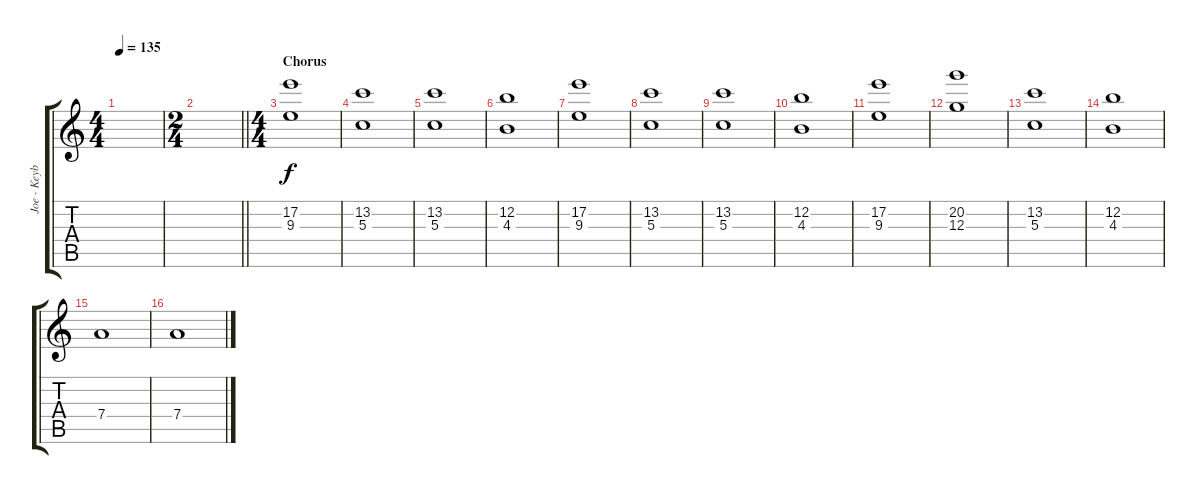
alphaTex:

\track ("Joe - Keyboards" "Joe - Keyb") {instrument guitarharmonics}
\staff {score tabs}
\tuning (E4 B3 G3 D3 A2 E2) {hide}
\ts (4 4)
\tempo 135
\clef g2
\ks c
|
\ts (2 4)
\barLineRight lightlight
|
\ts (4 4)
\section ("" "Chorus")
(17.2 9.3).1 |
(13.2 5.3).1 |
(13.2 5.3).1 |
(12.2 4.3).1 |
(17.2 9.3).1 |
(13.2 5.3).1 |
(13.2 5.3).1 |
(12.2 4.3).1 |
(17.2 9.3).1 |
(20.2 12.3).1 |
(13.2 5.3).1 |
(12.2 4.3).1 |
7.4.1 |
7.4.1
